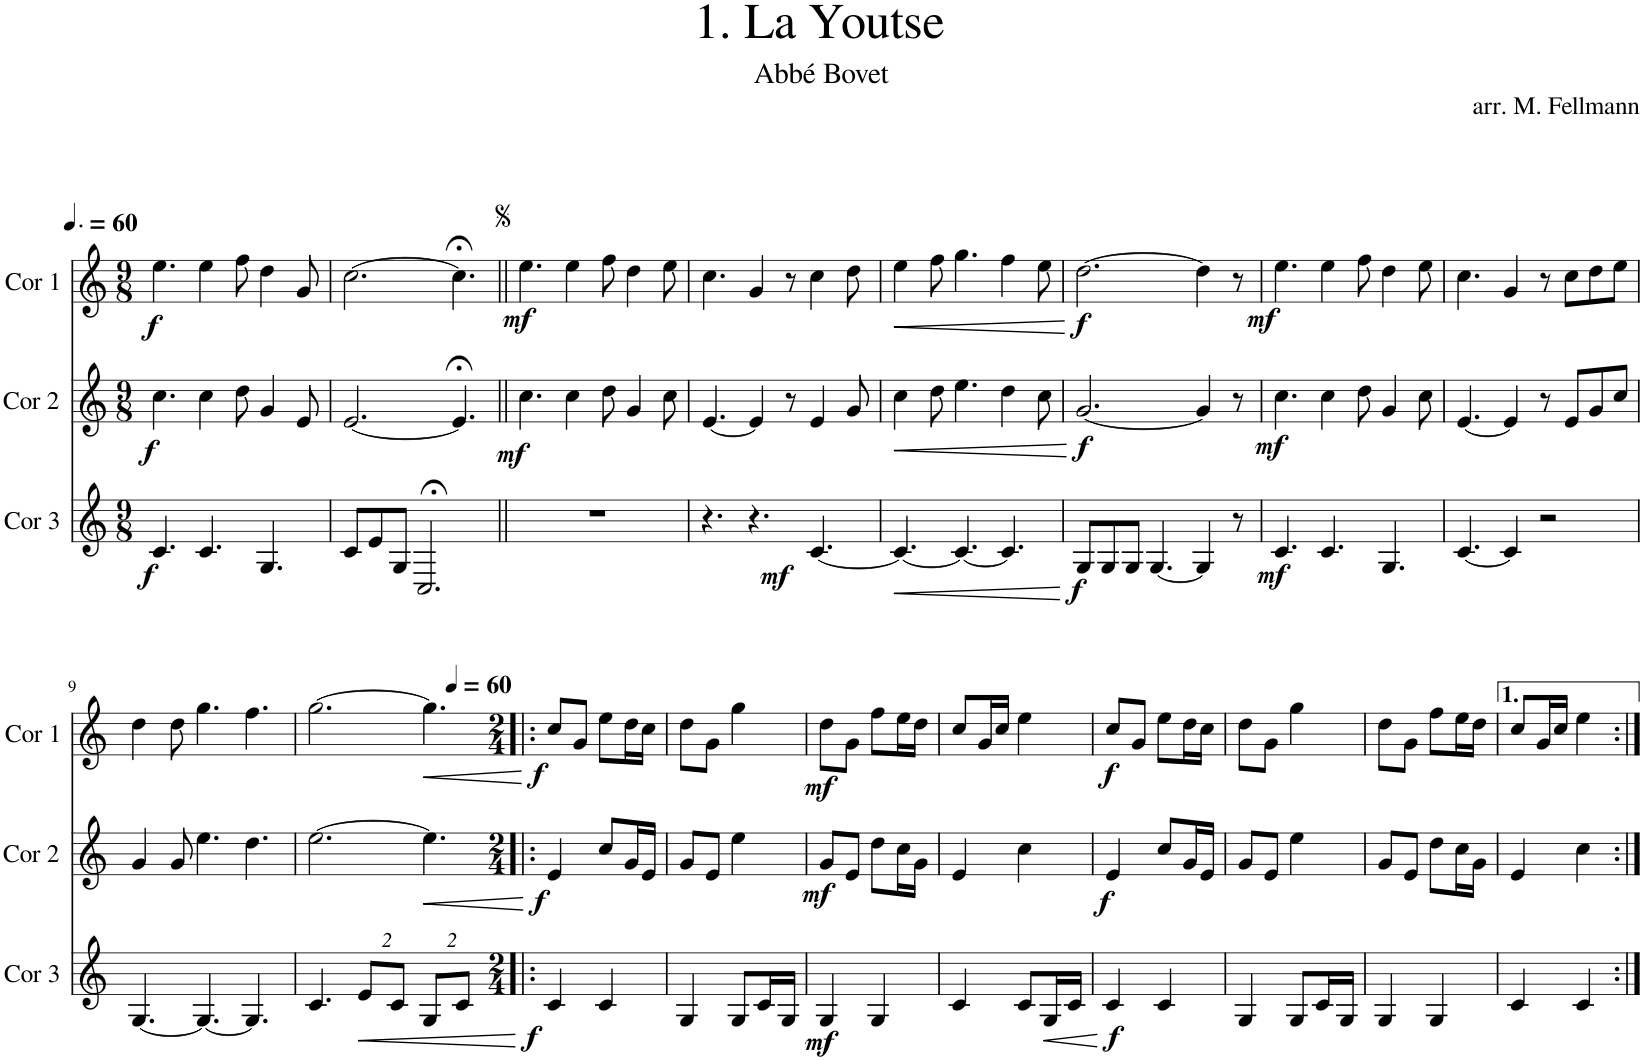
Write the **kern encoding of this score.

**kern	**dynam	**kern	**dynam	**kern	**dynam
*part3	*part3	*part2	*part2	*part1	*part1
*staff3	*staff3	*staff2	*staff2	*staff1	*staff1
*I"Cor 3	*	*I"Cor 2	*	*I"Cor 1	*
*I'Cor 3	*	*I'Cor 2	*	*I'Cor 1	*
*clefG2	*	*clefG2	*	*clefG2	*
*Trd4c7	*	*Trd4c7	*	*Trd4c7	*
*k[]	*	*k[]	*	*k[]	*
*M9/8	*	*M9/8	*	*M9/8	*
*MM90	*	*MM90	*	*MM90	*
=1	=1	=1	=1	=1	=1
!	!LO:DY:b	!	!LO:DY:b	!	!LO:DY:b
4.c/	f	4.cc\	f	4.ee\	f
4.c/	.	4cc\	.	4ee\	.
.	.	8dd\	.	8ff\	.
4.G/	.	4g/	.	4dd\	.
.	.	8e/	.	8g/	.
=2	=2	=2	=2	=2	=2
8c/L	.	[2.e/	.	[2.cc\	.
8e/	.	.	.	.	.
8G/J	.	.	.	.	.
2.C;</	.	.	.	.	.
.	.	4.e;</]	.	4.cc;<\]	.
=3||	=3||	=3||	=3||	=3||	=3||
!	!	!	!LO:DY:b	!	!LO:DY:b
8%9r	.	4.cc\	mf	4.ee\	mf
.	.	4cc\	.	4ee\	.
.	.	8dd\	.	8ff\	.
.	.	4g/	.	4dd\	.
.	.	8cc\	.	8ee\	.
=4	=4	=4	=4	=4	=4
4.r	.	[4.e/	.	4.cc\	.
!	!LO:DY:b	!	!	!	!
4.r	mf	4e/]	.	4g/	.
.	.	8r	.	8r	.
[4.c/	.	4e/	.	4cc\	.
.	.	8g/	.	8dd\	.
=5	=5	=5	=5	=5	=5
!	!LO:HP:b	!	!LO:HP:b	!	!LO:HP:b
4.c/_	<	4cc\	<	4ee\	<
.	.	8dd\	.	8ff\	.
4.c/_	.	4.ee\	.	4.gg\	.
4.c/]	.	4dd\	.	4ff\	.
.	.	8cc\	.	8ee\	.
.	[	.	[	.	[
=6	=6	=6	=6	=6	=6
!	!LO:DY:b	!	!LO:DY:b	!	!LO:DY:b
8G/L	f	[2.g/	f	[2.dd\	f
8G/	.	.	.	.	.
8G/J	.	.	.	.	.
[4.G/	.	.	.	.	.
4G/]	.	4g/]	.	4dd\]	.
!	!	!	!	!	!LO:DY:b
8r	.	8r	.	8r	mf
=7	=7	=7	=7	=7	=7
!	!LO:DY:b	!	!LO:DY:b	!	!
4.c/	mf	4.cc\	mf	4.ee\	.
4.c/	.	4cc\	.	4ee\	.
.	.	8dd\	.	8ff\	.
4.G/	.	4g/	.	4dd\	.
.	.	8cc\	.	8ee\	.
=8	=8	=8	=8	=8	=8
[4.c/	.	[4.e/	.	4.cc\	.
4c/]	.	4e/]	.	4g/	.
2r	.	8r	.	8r	.
.	.	8e/L	.	8cc\L	.
.	.	8g/	.	8dd\	.
.	.	8cc/J	.	8ee\J	.
!!LO:LB:g=z
=9	=9	=9	=9	=9	=9
[4.G/	.	4g/	.	4dd\	.
.	.	8g/	.	8dd\	.
4.G/_	.	4.ee\	.	4.gg\	.
4.G/]	.	4.dd\	.	4.ff\	.
=10	=10	=10	=10	=10	=10
4.c/	.	[2.ee\	.	[2.gg\	.
*Xbrackettup	*	*	*	*	*
!	!LO:HP:b	!	!	!	!
16%3e/L	<	.	.	.	.
16%3c/J	.	.	.	.	.
!	!	!	!LO:HP:b	!	!LO:HP:b
16%3G/L	.	4.ee\]	<	4.gg\]	<
16%3c/J	.	.	.	.	.
.	[	.	[	.	[
=11!|:	=11!|:	=11!|:	=11!|:	=11!|:	=11!|:
*M2/4	*	*M2/4	*	*M2/4	*
*	*	*	*	*MM60	*
!	!LO:DY:b	!	!LO:DY:b	!	!LO:DY:b
4c/	f	4e/	f	8cc/L	f
.	.	.	.	8g/J	.
4c/	.	8cc/L	.	8ee\L	.
.	.	16g/L	.	16dd\L	.
.	.	16e/JJ	.	16cc\JJ	.
=12	=12	=12	=12	=12	=12
4G/	.	8g/L	.	8dd\L	.
.	.	8e/J	.	8g\J	.
8G/L	.	4ee\	.	4gg\	.
16c/L	.	.	.	.	.
16G/JJ	.	.	.	.	.
=13	=13	=13	=13	=13	=13
!	!LO:DY:b	!	!LO:DY:b	!	!LO:DY:b
4G/	mf	8g/L	mf	8dd\L	mf
.	.	8e/J	.	8g\J	.
4G/	.	8dd\L	.	8ff\L	.
.	.	16cc\L	.	16ee\L	.
.	.	16g\JJ	.	16dd\JJ	.
=14	=14	=14	=14	=14	=14
4c/	.	4e/	.	8cc/L	.
.	.	.	.	16g/L	.
.	.	.	.	16cc/JJ	.
8c/L	.	4cc\	.	4ee\	.
!	!LO:HP:b	!	!	!	!
16G/L	<	.	.	.	.
16c/JJ	.	.	.	.	.
.	[	.	.	.	.
=15	=15	=15	=15	=15	=15
!	!LO:DY:b	!	!LO:DY:b	!	!LO:DY:b
4c/	f	4e/	f	8cc/L	f
.	.	.	.	8g/J	.
4c/	.	8cc/L	.	8ee\L	.
.	.	16g/L	.	16dd\L	.
.	.	16e/JJ	.	16cc\JJ	.
=16	=16	=16	=16	=16	=16
4G/	.	8g/L	.	8dd\L	.
.	.	8e/J	.	8g\J	.
8G/L	.	4ee\	.	4gg\	.
16c/L	.	.	.	.	.
16G/JJ	.	.	.	.	.
=17	=17	=17	=17	=17	=17
4G/	.	8g/L	.	8dd\L	.
.	.	8e/J	.	8g\J	.
4G/	.	8dd\L	.	8ff\L	.
.	.	16cc\L	.	16ee\L	.
.	.	16g\JJ	.	16dd\JJ	.
=18	=18	=18	=18	=18	=18
4c/	.	4e/	.	8cc/L	.
.	.	.	.	16g/L	.
.	.	.	.	16cc/JJ	.
4c/	.	4cc\	.	4ee\	.
=:|!	=:|!	=:|!	=:|!	=:|!	=:|!
*-	*-	*-	*-	*-	*-
